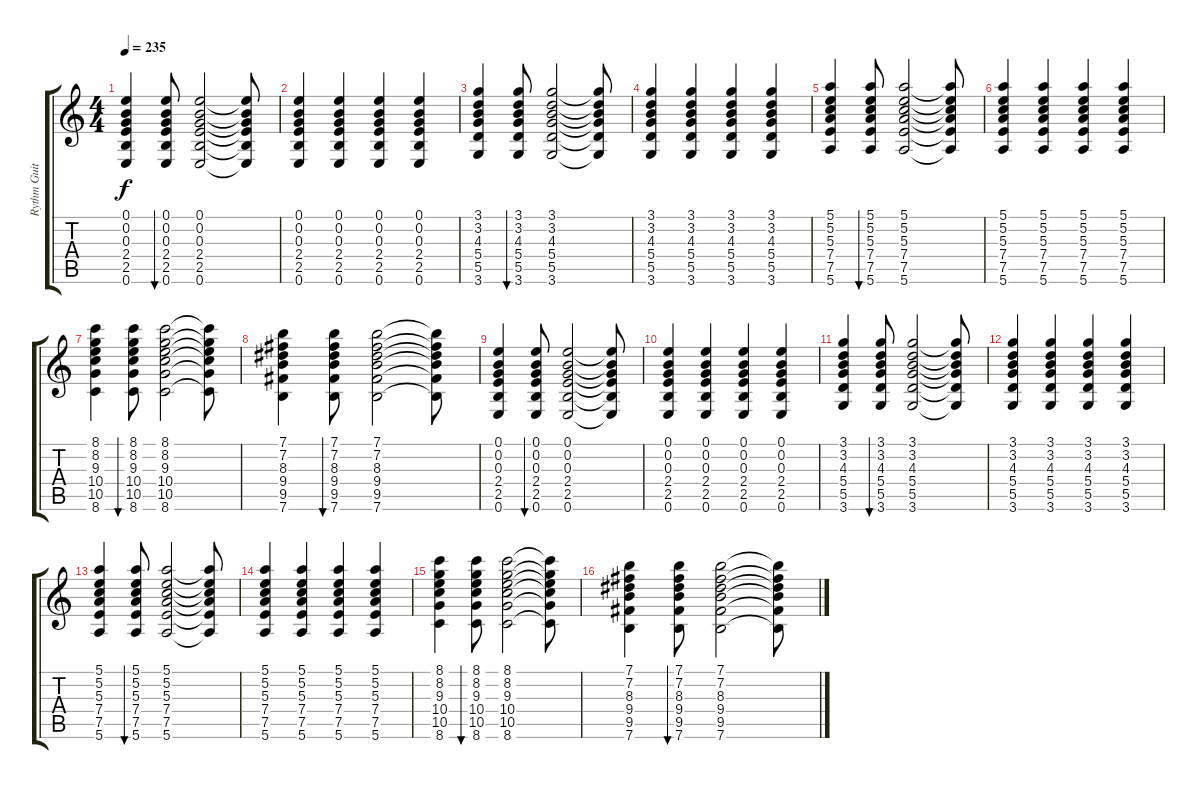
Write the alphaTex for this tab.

\track ("Rythm Guitar 1" "Rythm Guit") {instrument acousticguitarsteel}
\staff {score tabs}
\tuning (E4 B3 G3 D3 A2 E2) {hide}
\ts (4 4)
\tempo 235
\clef g2
\ks c
(0.1 0.2 0.3 2.4 2.5 0.6).4{dy f} (0.1 0.2 0.3 2.4 2.5 0.6).8{bu 240} (0.1 0.2 0.3 2.4 2.5 0.6).2 (0.1{t} 0.2{t} 0.3{t} 2.4{t} 2.5{t} 0.6{t}).8 |
(0.1 0.2 0.3 2.4 2.5 0.6).4 (0.1 0.2 0.3 2.4 2.5 0.6).4 (0.1 0.2 0.3 2.4 2.5 0.6).4 (0.1 0.2 0.3 2.4 2.5 0.6).4 |
(3.1 3.2 4.3 5.4 5.5 3.6).4 (3.1 3.2 4.3 5.4 5.5 3.6).8{bu 240} (3.1 3.2 4.3 5.4 5.5 3.6).2 (3.1{t} 3.2{t} 4.3{t} 5.4{t} 5.5{t} 3.6{t}).8 |
(3.1 3.2 4.3 5.4 5.5 3.6).4 (3.1 3.2 4.3 5.4 5.5 3.6).4 (3.1 3.2 4.3 5.4 5.5 3.6).4 (3.1 3.2 4.3 5.4 5.5 3.6).4 |
(5.1 5.2 5.3 7.4 7.5 5.6).4 (5.1 5.2 5.3 7.4 7.5 5.6).8{bu 240} (5.1 5.2 5.3 7.4 7.5 5.6).2 (5.1{t} 5.2{t} 5.3{t} 7.4{t} 7.5{t} 5.6{t}).8 |
(5.1 5.2 5.3 7.4 7.5 5.6).4 (5.1 5.2 5.3 7.4 7.5 5.6).4 (5.1 5.2 5.3 7.4 7.5 5.6).4 (5.1 5.2 5.3 7.4 7.5 5.6).4 |
(8.1 8.2 9.3 10.4 10.5 8.6).4 (8.1 8.2 9.3 10.4 10.5 8.6).8{bu 240} (8.1 8.2 9.3 10.4 10.5 8.6).2 (8.1{t} 8.2{t} 9.3{t} 10.4{t} 10.5{t} 8.6{t}).8 |
(7.1 7.2 8.3 9.4 9.5 7.6).4 (7.1 7.2 8.3 9.4 9.5 7.6).8{bu 240} (7.1 7.2 8.3 9.4 9.5 7.6).2 (7.1{t} 7.2{t} 8.3{t} 9.4{t} 9.5{t} 7.6{t}).8 |
(0.1 0.2 0.3 2.4 2.5 0.6).4 (0.1 0.2 0.3 2.4 2.5 0.6).8{bu 240} (0.1 0.2 0.3 2.4 2.5 0.6).2 (0.1{t} 0.2{t} 0.3{t} 2.4{t} 2.5{t} 0.6{t}).8 |
(0.1 0.2 0.3 2.4 2.5 0.6).4 (0.1 0.2 0.3 2.4 2.5 0.6).4 (0.1 0.2 0.3 2.4 2.5 0.6).4 (0.1 0.2 0.3 2.4 2.5 0.6).4 |
(3.1 3.2 4.3 5.4 5.5 3.6).4 (3.1 3.2 4.3 5.4 5.5 3.6).8{bu 240} (3.1 3.2 4.3 5.4 5.5 3.6).2 (3.1{t} 3.2{t} 4.3{t} 5.4{t} 5.5{t} 3.6{t}).8 |
(3.1 3.2 4.3 5.4 5.5 3.6).4 (3.1 3.2 4.3 5.4 5.5 3.6).4 (3.1 3.2 4.3 5.4 5.5 3.6).4 (3.1 3.2 4.3 5.4 5.5 3.6).4 |
(5.1 5.2 5.3 7.4 7.5 5.6).4 (5.1 5.2 5.3 7.4 7.5 5.6).8{bu 240} (5.1 5.2 5.3 7.4 7.5 5.6).2 (5.1{t} 5.2{t} 5.3{t} 7.4{t} 7.5{t} 5.6{t}).8 |
(5.1 5.2 5.3 7.4 7.5 5.6).4 (5.1 5.2 5.3 7.4 7.5 5.6).4 (5.1 5.2 5.3 7.4 7.5 5.6).4 (5.1 5.2 5.3 7.4 7.5 5.6).4 |
(8.1 8.2 9.3 10.4 10.5 8.6).4 (8.1 8.2 9.3 10.4 10.5 8.6).8{bu 240} (8.1 8.2 9.3 10.4 10.5 8.6).2 (8.1{t} 8.2{t} 9.3{t} 10.4{t} 10.5{t} 8.6{t}).8 |
(7.1 7.2 8.3 9.4 9.5 7.6).4 (7.1 7.2 8.3 9.4 9.5 7.6).8{bu 240} (7.1 7.2 8.3 9.4 9.5 7.6).2 (7.1{t} 7.2{t} 8.3{t} 9.4{t} 9.5{t} 7.6{t}).8
